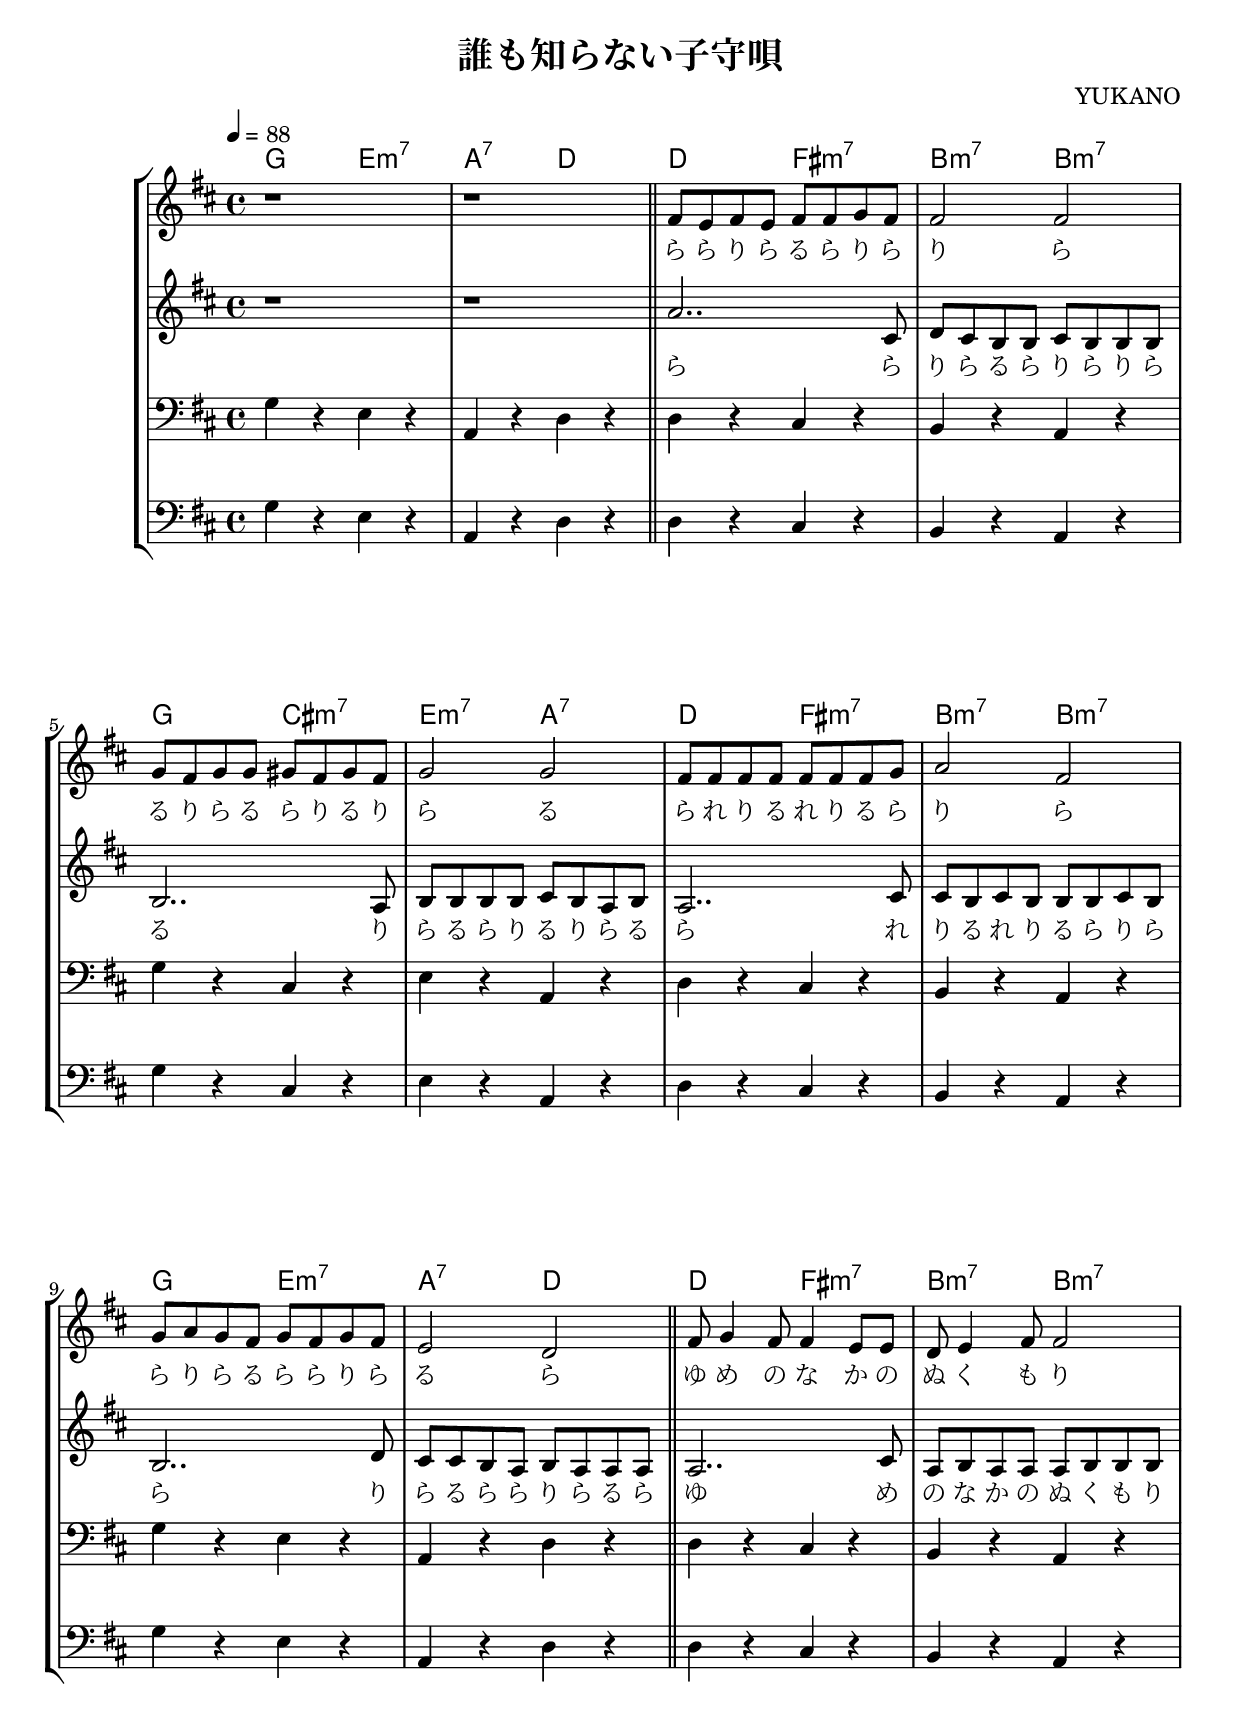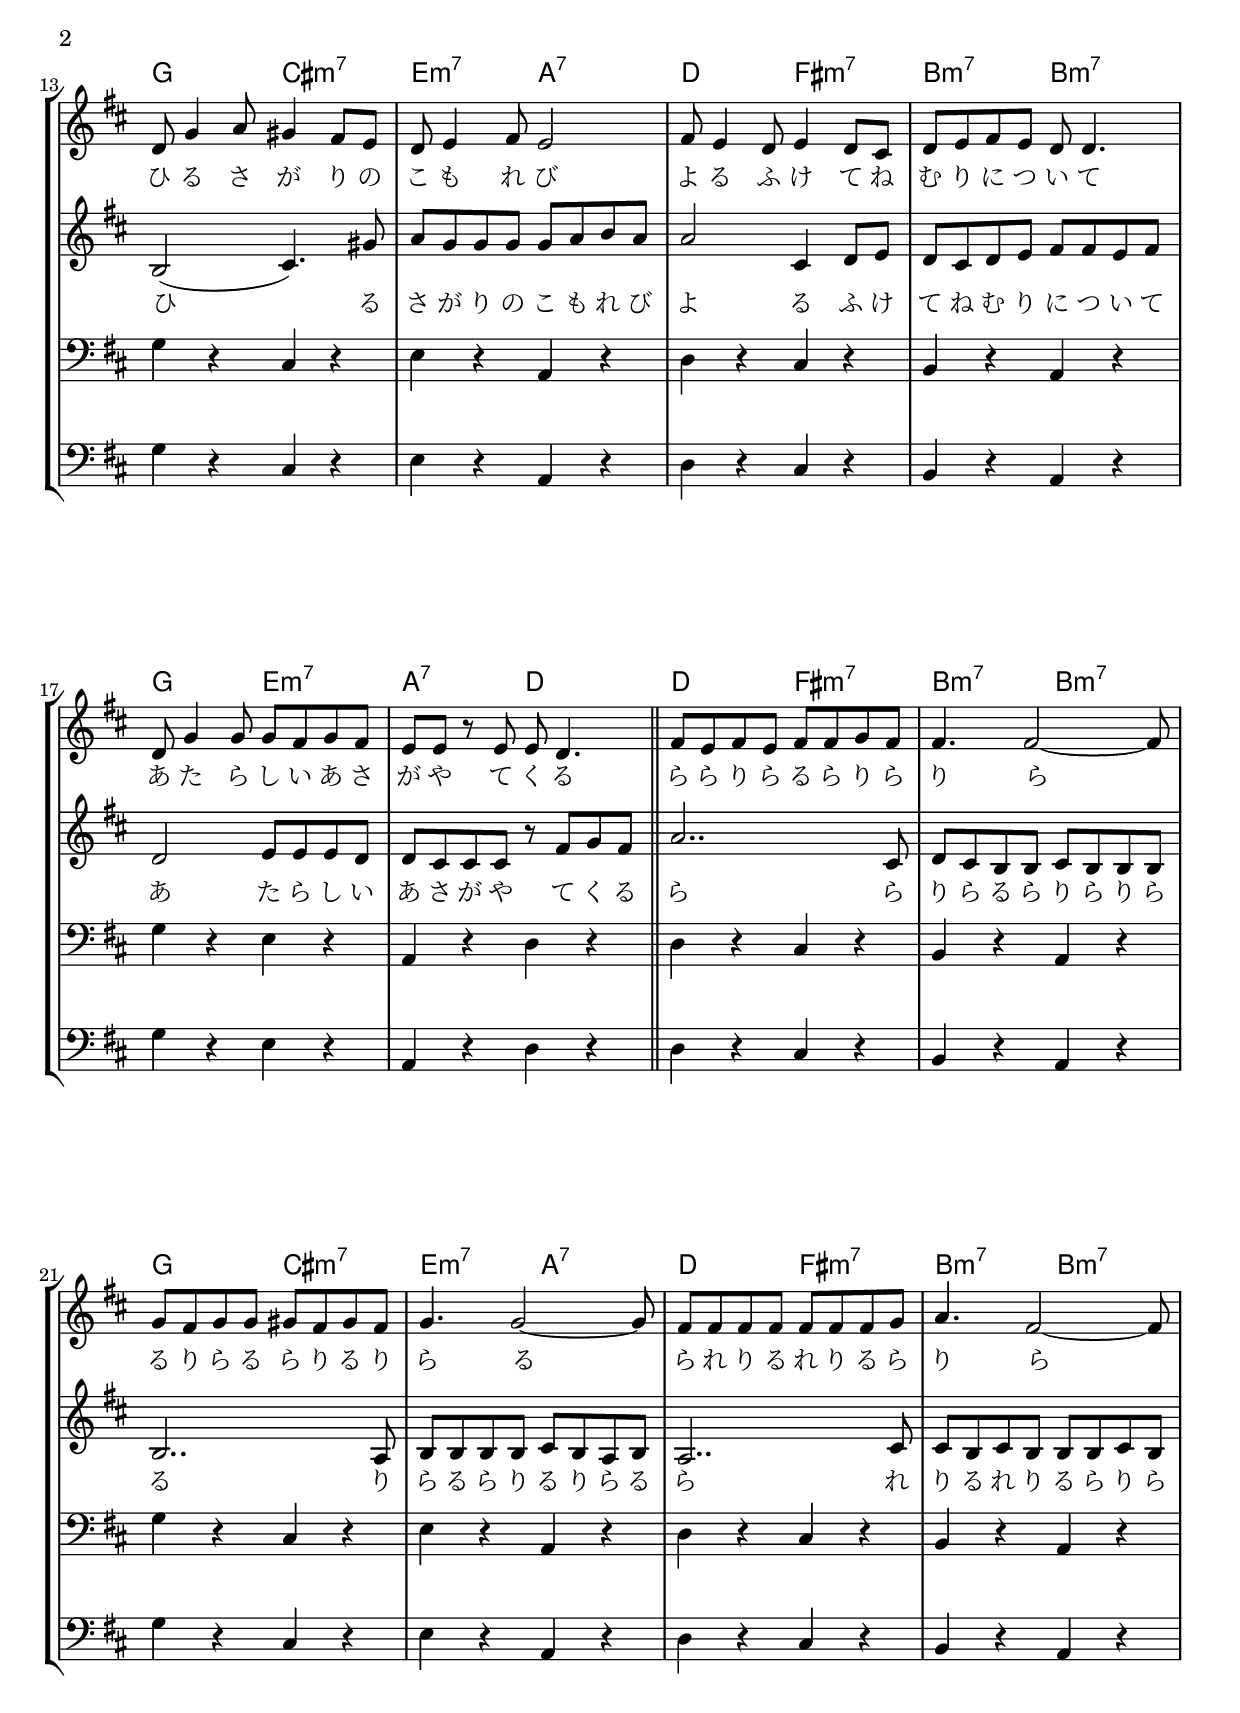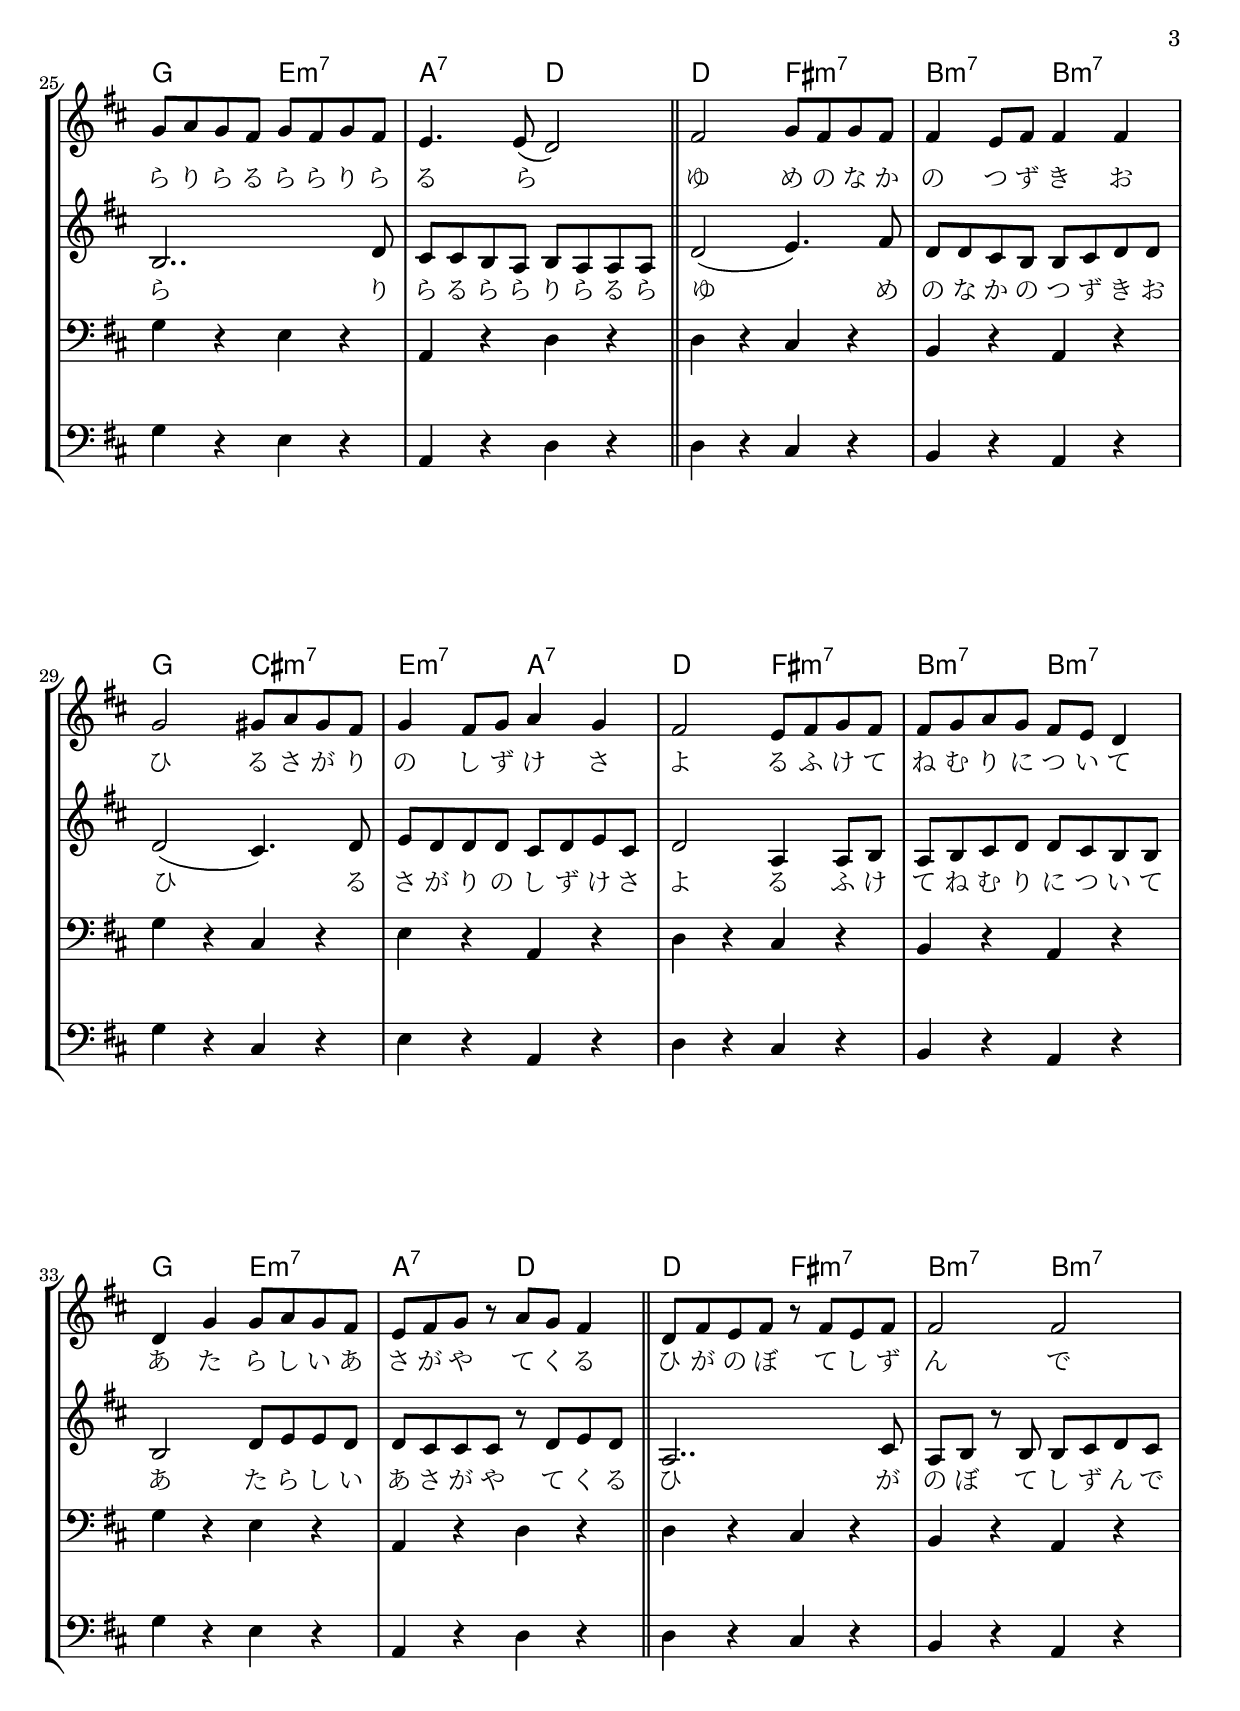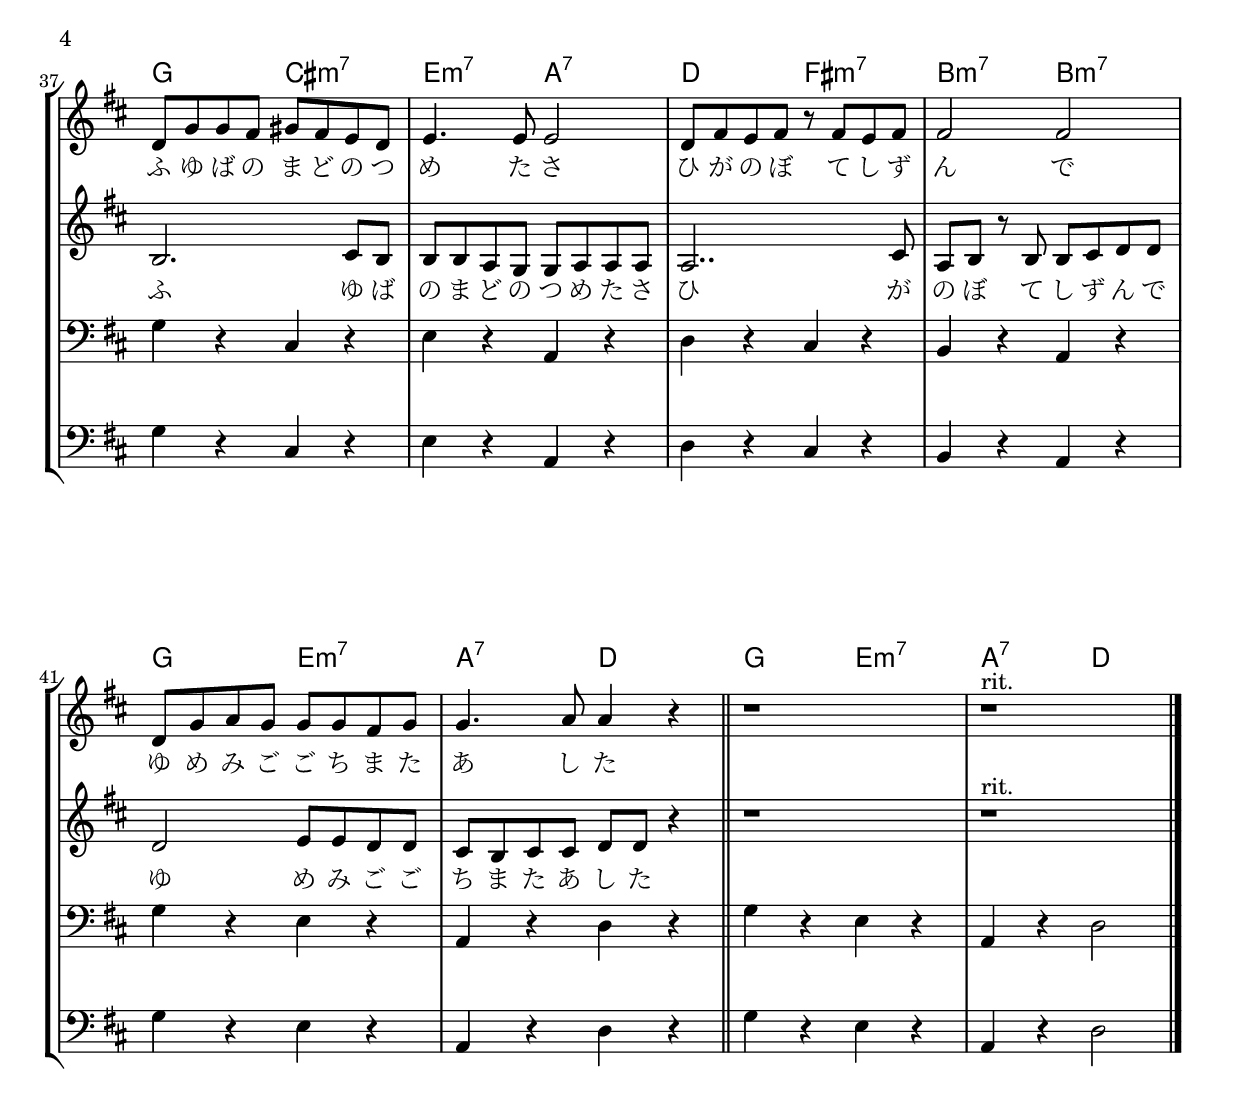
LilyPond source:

\version "2.12.1"

\header {
	title = \markup {誰も知らない子守唄}
	composer = \markup \center-column {YUKANO}
}

harmony = \chordmode {
	g2 e:min7 a:7 d 

	d fis:min7 b:min7 b:min7 g cis:min7 e:min7 a:7 d fis:min7 b:min7 b:min7 g e:min7 a:7 d 

	d fis:min7 b:min7 b:min7 g cis:min7 e:min7 a:7 d fis:min7 b:min7 b:min7 g e:min7 a:7 d 

	d fis:min7 b:min7 b:min7 g cis:min7 e:min7 a:7 d fis:min7 b:min7 b:min7 g e:min7 a:7 d 

	d fis:min7 b:min7 b:min7 g cis:min7 e:min7 a:7 d fis:min7 b:min7 b:min7 g e:min7 a:7 d 

	d fis:min7 b:min7 b:min7 g cis:min7 e:min7 a:7 d fis:min7 b:min7 b:min7 g e:min7 a:7 d 

	g e:min7 a:7 d 
}

melody = {
	\key d \major
	\tempo 4 = 88
	r1 | r1   
	\set Staff.midiInstrument = #"fss0.37"
	fis'8  e'8  fis'8  e'8  fis'8  fis'8  g'8  fis'8 
	fis'2  fis'2 
	g'8  fis'8  g'8  g'8  gis'8  fis'8  gis'8  fis'8 
	g'2  g'2 
	fis'8  fis'8  fis'8  fis'8  fis'8  fis'8  fis'8  g'8 
	a'2  fis'2 
	g'8  a'8  g'8  fis'8  g'8  fis'8  g'8  fis'8 
	e'2  d'2
	\set Staff.midiInstrument = #"fss0.37"
	fis'8  g'4  fis'8  fis'4  e'8  e'8 
	d'8  e'4  fis'8  fis'2 
	d'8  g'4  a'8  gis'4  fis'8  e'8 
	d'8  e'4  fis'8  e'2 
	fis'8  e'4  d'8  e'4  d'8  cis'8 
	d'8  e'8  fis'8  e'8  d'8  d'4. 
	d'8  g'4  g'8  g'8  fis'8  g'8  fis'8 
	e'8  e'8  r8  e'8  e'8  d'4.
	\set Staff.midiInstrument = #"fss0.37"
	fis'8  e'8  fis'8  e'8  fis'8  fis'8  g'8  fis'8 
	fis'4.  fis'2~fis'8 
	g'8  fis'8  g'8  g'8  gis'8  fis'8  gis'8  fis'8 
	g'4.  g'2~g'8 
	fis'8  fis'8  fis'8  fis'8  fis'8  fis'8  fis'8  g'8 
	a'4.  fis'2~fis'8 
	g'8  a'8  g'8  fis'8  g'8  fis'8  g'8  fis'8 
	e'4.  e'8  (d'2)
	\set Staff.midiInstrument = #"fss0.37"
	fis'2  g'8  fis'8  g'8  fis'8 
	fis'4  e'8  fis'8  fis'4  fis'4 
	g'2  gis'8  a'8  gis'8  fis'8 
	g'4  fis'8  g'8  a'4  g'4 
	fis'2  e'8  fis'8  g'8  fis'8 
	fis'8  g'8  a'8  g'8  fis'8  e'8  d'4 
	d'4  g'4  g'8  a'8  g'8  fis'8 
	e'8  fis'8  g'8  r8  a'8  g'8  fis'4
	\set Staff.midiInstrument = #"fss0.37"
	d'8  fis'8  e'8  fis'8  r8  fis'8  e'8  fis'8 
	fis'2  fis'2 
	d'8  g'8  g'8  fis'8  gis'8  fis'8  e'8  d'8 
	e'4.  e'8  e'2 
	d'8  fis'8  e'8  fis'8  r8  fis'8  e'8  fis'8 
	fis'2  fis'2 
	d'8  g'8  a'8  g'8  g'8  g'8  fis'8  g'8 
	g'4.  a'8  a'4  	r4 	r1 | r1^"rit." \bar "|."
}

words = \lyricmode {
	
	ら  ら  り  ら  る  ら  り  ら  り  ら  る  り  ら  る  ら  り  る  り  ら  る  ら  れ  り  る  れ  り  る  ら  り  ら  ら  り  ら  る  ら  ら  り  ら  る  ら  
	ゆ  め  の  な  か  の  ぬ  く  も  り  ひ  る  さ  が  り  の  こ  も  れ  び  よ  る  ふ  け  て  ね  む  り  に  つ  い  て  あ  た  ら  し  い  あ  さ  が  や  て  く  る  
	ら  ら  り  ら  る  ら  り  ら  り  ら  る  り  ら  る  ら  り  る  り  ら  る  ら  れ  り  る  れ  り  る  ら  り  ら  ら  り  ら  る  ら  ら  り  ら  る  ら  
	ゆ  め  の  な  か  の  つ  ず  き  お  ひ  る  さ  が  り  の  し  ず  け  さ  よ  る  ふ  け  て  ね  む  り  に  つ  い  て  あ  た  ら  し  い  あ  さ  が  や  て  く  る  
	ひ  が  の  ぼ  て  し  ず  ん  で  ふ  ゆ  ば  の  ま  ど  の  つ  め  た  さ  ひ  が  の  ぼ  て  し  ず  ん  で  ゆ  め  み  ご  ご  ち  ま  た  あ  し  た  
	
}

secondmelody = {
	\key d \major
	\tempo 4 = 88
	r1 | r1   
	\set Staff.midiInstrument = #"mmi0.42"
	a'2..  cis'8 
	d'8  cis'8  b8  b8  cis'8  b8  b8  b8 
	b2..  a8 
	b8  b8  b8  b8  cis'8  b8  a8  b8 
	a2..  cis'8 
	cis'8  b8  cis'8  b8  b8  b8  cis'8  b8 
	b2..  d'8 
	cis'8  cis'8  b8  a8  b8  a8  a8  a8
	\set Staff.midiInstrument = #"mmi0.42"
	a2..  cis'8 
	a8  b8  a8  a8  a8  b8  b8  b8 
	b2  (cis'4.)  gis'8 
	a'8  g'8  g'8  g'8  g'8  a'8  b'8  a'8 
	a'2  cis'4  d'8  e'8 
	d'8  cis'8  d'8  e'8  fis'8  fis'8  e'8  fis'8 
	d'2  e'8  e'8  e'8  d'8 
	d'8  cis'8  cis'8  cis'8  r8  fis'8  g'8  fis'8
	\set Staff.midiInstrument = #"mmi0.42"
	a'2..  cis'8 
	d'8  cis'8  b8  b8  cis'8  b8  b8  b8 
	b2..  a8 
	b8  b8  b8  b8  cis'8  b8  a8  b8 
	a2..  cis'8 
	cis'8  b8  cis'8  b8  b8  b8  cis'8  b8 
	b2..  d'8 
	cis'8  cis'8  b8  a8  b8  a8  a8  a8
	\set Staff.midiInstrument = #"mmi0.42"
	d'2  (e'4.)  fis'8 
	d'8  d'8  cis'8  b8  b8  cis'8  d'8  d'8 
	d'2  (cis'4.)  d'8 
	e'8  d'8  d'8  d'8  cis'8  d'8  e'8  cis'8 
	d'2  a4  a8  b8 
	a8  b8  cis'8  d'8  d'8  cis'8  b8  b8 
	b2  d'8  e'8  e'8  d'8 
	d'8  cis'8  cis'8  cis'8  r8  d'8  e'8  d'8
	\set Staff.midiInstrument = #"mmi0.42"
	a2..  cis'8 
	a8  b8  r8  b8  b8  cis'8  d'8  cis'8 
	b2.  cis'8  b8 
	b8  b8  a8  g8  g8  a8  a8  a8 
	a2..  cis'8 
	a8  b8  r8  b8  b8  cis'8  d'8  d'8 
	d'2  e'8  e'8  d'8  d'8 
	cis'8  b8  cis'8  cis'8  d'8  d'8  	r4 	r1 | r1^"rit." \bar "|."
}

secondwords = \lyricmode {
	
	ら  ら  り  ら  る  ら  り  ら  り  ら  る  り  ら  る  ら  り  る  り  ら  る  ら  れ  り  る  れ  り  る  ら  り  ら  ら  り  ら  る  ら  ら  り  ら  る  ら  
	ゆ  め  の  な  か  の  ぬ  く  も  り  ひ  る  さ  が  り  の  こ  も  れ  び  よ  る  ふ  け  て  ね  む  り  に  つ  い  て  あ  た  ら  し  い  あ  さ  が  や  て  く  る  
	ら  ら  り  ら  る  ら  り  ら  り  ら  る  り  ら  る  ら  り  る  り  ら  る  ら  れ  り  る  れ  り  る  ら  り  ら  ら  り  ら  る  ら  ら  り  ら  る  ら  
	ゆ  め  の  な  か  の  つ  ず  き  お  ひ  る  さ  が  り  の  し  ず  け  さ  よ  る  ふ  け  て  ね  む  り  に  つ  い  て  あ  た  ら  し  い  あ  さ  が  や  て  く  る  
	ひ  が  の  ぼ  て  し  ず  ん  で  ふ  ゆ  ば  の  ま  ど  の  つ  め  た  さ  ひ  が  の  ぼ  て  し  ず  ん  で  ゆ  め  み  ご  ご  ち  ま  た  あ  し  た  
	
}

tempochange = {
	\tempo 4 = 88
	r1 | r1 \bar "||"
	\tempo 4 = 88
	r1 | r1 | r1 | r1 | r1 | r1 | r1 | r1 \bar "||"
	\tempo 4 = 88
	r1 | r1 | r1 | r1 | r1 | r1 | r1 | r1 \bar "||"
	\tempo 4 = 88
	r1 | r1 | r1 | r1 | r1 | r1 | r1 | r1 \bar "||"
	\tempo 4 = 88
	r1 | r1 | r1 | r1 | r1 | r1 | r1 | r1 \bar "||"
	\tempo 4 = 88
	r1 | r1 | r1 | r1 | r1 | r1 | r1 | r1 \bar "||"
	\tempo 4 = 88
	r1 | \tempo 4 = 66 r2 \tempo 4 = 58 r2 \bar "|."
}

mainacc = {
	\clef bass
	\set Staff.midiInstrument = #"Music box"
	\key d \major
	\tempo 4 = 88
	g4 r4
	e4 r4
	a,4 r4
	d4 r4
	\bar "||"

	\set Staff.midiInstrument = #"Music box"
	d4 r4
	cis4 r4
	b,4 r4
	a,4 r4
	g4 r4
	cis4 r4
	e4 r4
	a,4 r4
	d4 r4
	cis4 r4
	b,4 r4
	a,4 r4
	g4 r4
	e4 r4
	a,4 r4
	d4 r4
	\bar "||"

	\set Staff.midiInstrument = #"Music box"
	d4 r4
	cis4 r4
	b,4 r4
	a,4 r4
	g4 r4
	cis4 r4
	e4 r4
	a,4 r4
	d4 r4
	cis4 r4
	b,4 r4
	a,4 r4
	g4 r4
	e4 r4
	a,4 r4
	d4 r4
	\bar "||"

	\set Staff.midiInstrument = #"Music box"
	d4 r4
	cis4 r4
	b,4 r4
	a,4 r4
	g4 r4
	cis4 r4
	e4 r4
	a,4 r4
	d4 r4
	cis4 r4
	b,4 r4
	a,4 r4
	g4 r4
	e4 r4
	a,4 r4
	d4 r4
	\bar "||"

	\set Staff.midiInstrument = #"Music box"
	d4 r4
	cis4 r4
	b,4 r4
	a,4 r4
	g4 r4
	cis4 r4
	e4 r4
	a,4 r4
	d4 r4
	cis4 r4
	b,4 r4
	a,4 r4
	g4 r4
	e4 r4
	a,4 r4
	d4 r4
	\bar "||"

	\set Staff.midiInstrument = #"Music box"
	d4 r4
	cis4 r4
	b,4 r4
	a,4 r4
	g4 r4
	cis4 r4
	e4 r4
	a,4 r4
	d4 r4
	cis4 r4
	b,4 r4
	a,4 r4
	g4 r4
	e4 r4
	a,4 r4
	d4 r4
	\bar "||"

	\set Staff.midiInstrument = #"Music box"
	g4 r4
	e4 r4
	a,4 r4
	d2
	\bar "|."
}

subacc = {
	\clef bass
	\set Staff.midiInstrument = #"orchestral strings"
	\key d \major
	\tempo 4 = 88
	g4 r4
	e4 r4
	a,4 r4
	d4 r4
	\bar "||"

	\set Staff.midiInstrument = #"orchestral strings"
	d4 r4
	cis4 r4
	b,4 r4
	a,4 r4
	g4 r4
	cis4 r4
	e4 r4
	a,4 r4
	d4 r4
	cis4 r4
	b,4 r4
	a,4 r4
	g4 r4
	e4 r4
	a,4 r4
	d4 r4
	\bar "||"

	\set Staff.midiInstrument = #"orchestral strings"
	d4 r4
	cis4 r4
	b,4 r4
	a,4 r4
	g4 r4
	cis4 r4
	e4 r4
	a,4 r4
	d4 r4
	cis4 r4
	b,4 r4
	a,4 r4
	g4 r4
	e4 r4
	a,4 r4
	d4 r4
	\bar "||"

	\set Staff.midiInstrument = #"orchestral strings"
	d4 r4
	cis4 r4
	b,4 r4
	a,4 r4
	g4 r4
	cis4 r4
	e4 r4
	a,4 r4
	d4 r4
	cis4 r4
	b,4 r4
	a,4 r4
	g4 r4
	e4 r4
	a,4 r4
	d4 r4
	\bar "||"

	\set Staff.midiInstrument = #"orchestral strings"
	d4 r4
	cis4 r4
	b,4 r4
	a,4 r4
	g4 r4
	cis4 r4
	e4 r4
	a,4 r4
	d4 r4
	cis4 r4
	b,4 r4
	a,4 r4
	g4 r4
	e4 r4
	a,4 r4
	d4 r4
	\bar "||"

	\set Staff.midiInstrument = #"orchestral strings"
	d4 r4
	cis4 r4
	b,4 r4
	a,4 r4
	g4 r4
	cis4 r4
	e4 r4
	a,4 r4
	d4 r4
	cis4 r4
	b,4 r4
	a,4 r4
	g4 r4
	e4 r4
	a,4 r4
	d4 r4
	\bar "||"

	\set Staff.midiInstrument = #"orchestral strings"
	g4 r4
	e4 r4
	a,4 r4
	d2
	\bar "|."
}

percA = {
	\drummode {
	r1 |r1 \bar "||"
	r1 |r1 |r1 |r1 |r1 |r1 |r1 |r1 \bar "||"
	r1 |r1 |r1 |r1 |r1 |r1 |r1 |r1 \bar "||"
	r1 |r1 |r1 |r1 |r1 |r1 |r1 |r1 \bar "||"
	r1 |r1 |r1 |r1 |r1 |r1 |r1 |r1 \bar "||"
	r1 |r1 |r1 |r1 |r1 |r1 |r1 |r1 \bar "||"
	r1 |r1 \bar "|."
	}
}

percB = {
	\drummode {
	r1 |r1 \bar "||"
	r1 |r1 |r1 |r1 |r1 |r1 |r1 |r1 \bar "||"
	r1 |r1 |r1 |r1 |r1 |r1 |r1 |r1 \bar "||"
	r1 |r1 |r1 |r1 |r1 |r1 |r1 |r1 \bar "||"
	r1 |r1 |r1 |r1 |r1 |r1 |r1 |r1 \bar "||"
	r1 |r1 |r1 |r1 |r1 |r1 |r1 |r1 \bar "||"
	r1 |r1 \bar "|."
	}
}

percC = {
	\drummode {
	r1 |r1 \bar "||"
	r1 |r1 |r1 |r1 |r1 |r1 |r1 |r1 \bar "||"
	r1 |r1 |r1 |r1 |r1 |r1 |r1 |r1 \bar "||"
	r1 |r1 |r1 |r1 |r1 |r1 |r1 |r1 \bar "||"
	r1 |r1 |r1 |r1 |r1 |r1 |r1 |r1 \bar "||"
	r1 |r1 |r1 |r1 |r1 |r1 |r1 |r1 \bar "||"
	r1 |r1 \bar "|."
	}
}

percD = {
	\drummode {
	r1 |r1 \bar "||"
	r1 |r1 |r1 |r1 |r1 |r1 |r1 |r1 \bar "||"
	r1 |r1 |r1 |r1 |r1 |r1 |r1 |r1 \bar "||"
	r1 |r1 |r1 |r1 |r1 |r1 |r1 |r1 \bar "||"
	r1 |r1 |r1 |r1 |r1 |r1 |r1 |r1 \bar "||"
	r1 |r1 |r1 |r1 |r1 |r1 |r1 |r1 \bar "||"
	r1 |r1 \bar "|."
	}
}

percE = {
	\drummode {
	r1 |r1 \bar "||"
	r1 |r1 |r1 |r1 |r1 |r1 |r1 |r1 \bar "||"
	r1 |r1 |r1 |r1 |r1 |r1 |r1 |r1 \bar "||"
	r1 |r1 |r1 |r1 |r1 |r1 |r1 |r1 \bar "||"
	r1 |r1 |r1 |r1 |r1 |r1 |r1 |r1 \bar "||"
	r1 |r1 |r1 |r1 |r1 |r1 |r1 |r1 \bar "||"
	r1 |r1 \bar "|."
	}
}

\score {
	<<
		\new StaffGroup <<
			\new ChordNames {\harmony}
			\new Voice = "melody" {\melody}
			\new Lyrics \lyricsto "melody" \words
			\new Voice = "secondmelody" {\secondmelody}
			\new Lyrics \lyricsto "secondmelody" \secondwords
			\new Staff = "mainacc" {\mainacc}
			\new Staff = "subacc" {\subacc}
		>>
	>>
	\layout { }
}
